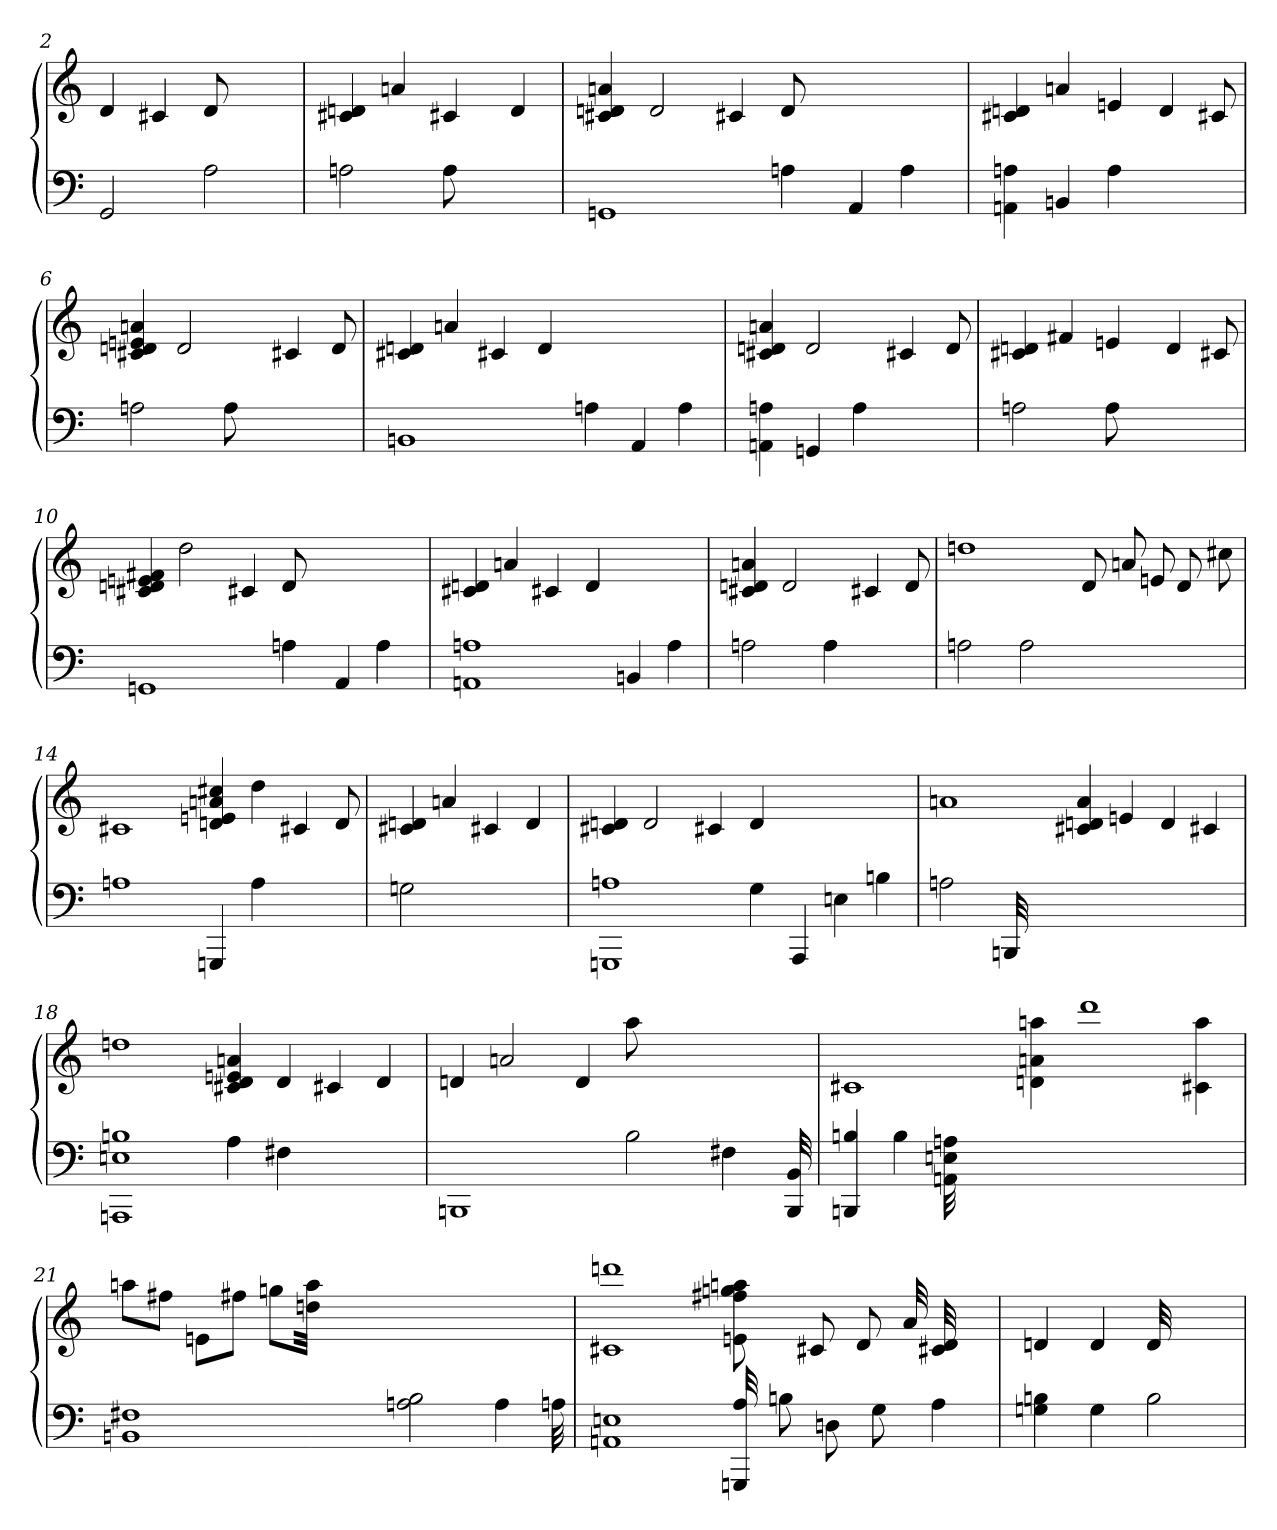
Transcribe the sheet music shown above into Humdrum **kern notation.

**kern	**kern
*part2	*part1
*staff2	*staff1
*clefF4	*clefG2
=2	=2
2GG	4d
.	4c#X
2A	8d
.	4.ryy
=3	=3
2An	4c#X 4dn
.	4an
8A	4c#X
4.ryy	.
.	4d
=4	=4
1GGn	4dn 4c#X 4an
.	2d
.	4c#X
4An	8d
.	2ryy
4AA	.
4A	.
.	8ryy
=5	=5
4AAn 4An	4dn 4c#X
4BBn	4an
4A	4en
4ryy	4d
8ryy	8c#X
=6	=6
2An	4dn 4c#X 4en 4an
.	2d
8A	.
4.ryy	.
.	4c#X
8ryy	8d
=7	=7
1BBn	4c#X 4dn
.	4an
.	4c#X
.	4d
4An	2.ryy
4AA	.
4A	.
=8	=8
4AAn 4An	4dn 4c#X 4an
4GGn	2d
4A	.
4ryy	4c#X
8ryy	8d
=9	=9
2An	4dn 4c#X
.	4f#X
8A	4en
4.ryy	.
.	4d
8ryy	8c#X
=10	=10
1GGn	4c#X 4dn 4f#X 4en
.	2dd
.	4c#X
4An	8d
.	2ryy
4AA	.
4A	.
.	8ryy
=11	=11
1AAn 1An	4c#X 4dn
.	4an
.	4c#X
.	4d
4BBn	2ryy
4A	.
=12	=12
2An	4dn 4c#X 4an
.	2d
4A	.
4ryy	4c#X
8ryy	8d
=13	=13
2An	1ddn
2A	.
2ryy	8d
.	8an
.	8en
.	8d
8ryy	8cc#X
=14	=14
1An	1c#X
4GGGn	4en 4dn 4an 4cc#X
4A	4dd
4.ryy	4c#X
.	8d
=15	=15
2Gn	4c#X 4dn
.	4an
2ryy	4c#X
.	4d
=16	=16
1An 1GGGn	4dn 4c#X
.	2d
.	4c#X
4G	4d
4AAA	2.ryy
4En	.
4Bn	.
=17	=17
2An	1an
32BBBn	.
4...ryy	.
1ryy	4dn 4c#X 4a
.	4en
.	4d
.	4c#X
=18	=18
1En 1AAAn 1Bn	1ddn
4A	4d 4en 4an 4c#X
4F#X	4d
2ryy	4c#X
.	4d
=19	=19
1BBBn	4dn
.	2an
.	4d
2B	8aa
.	2ryy
4F#X	.
.	8ryy
32BBB 32BB	32ryy
=20	=20
4Bn 4BBBn	1c#X
4B	.
32An 32AAn 32En	.
4...ryy	.
1.ryy	4dn 4an 4aan
.	1ddd
.	4aa 4c#X
=21	=21
1BBn 1F#X	8aan\L
.	8ff#X\J
.	8en\L
.	8ff#X\J
.	8ggn\L
.	32aa\ 32ddnJkk
.	4ryy
.	16.ryy
2An 2B	2ryy
4A	4ryy
32An	32ryy
=22	=22
1AAn 1En	1c#X 1dddn
32A 32GGGn	8en 8ff#X 8ggn 8aan
8Bn	.
.	8c#X
8Dn	.
.	8d
8G	.
.	32a
4A	32d 32c#X
.	8..ryy
=23	=23
4Gn 4Bn	4dn
4G	4d
2B	32d
.	4...ryy
=	=
*-	*-
